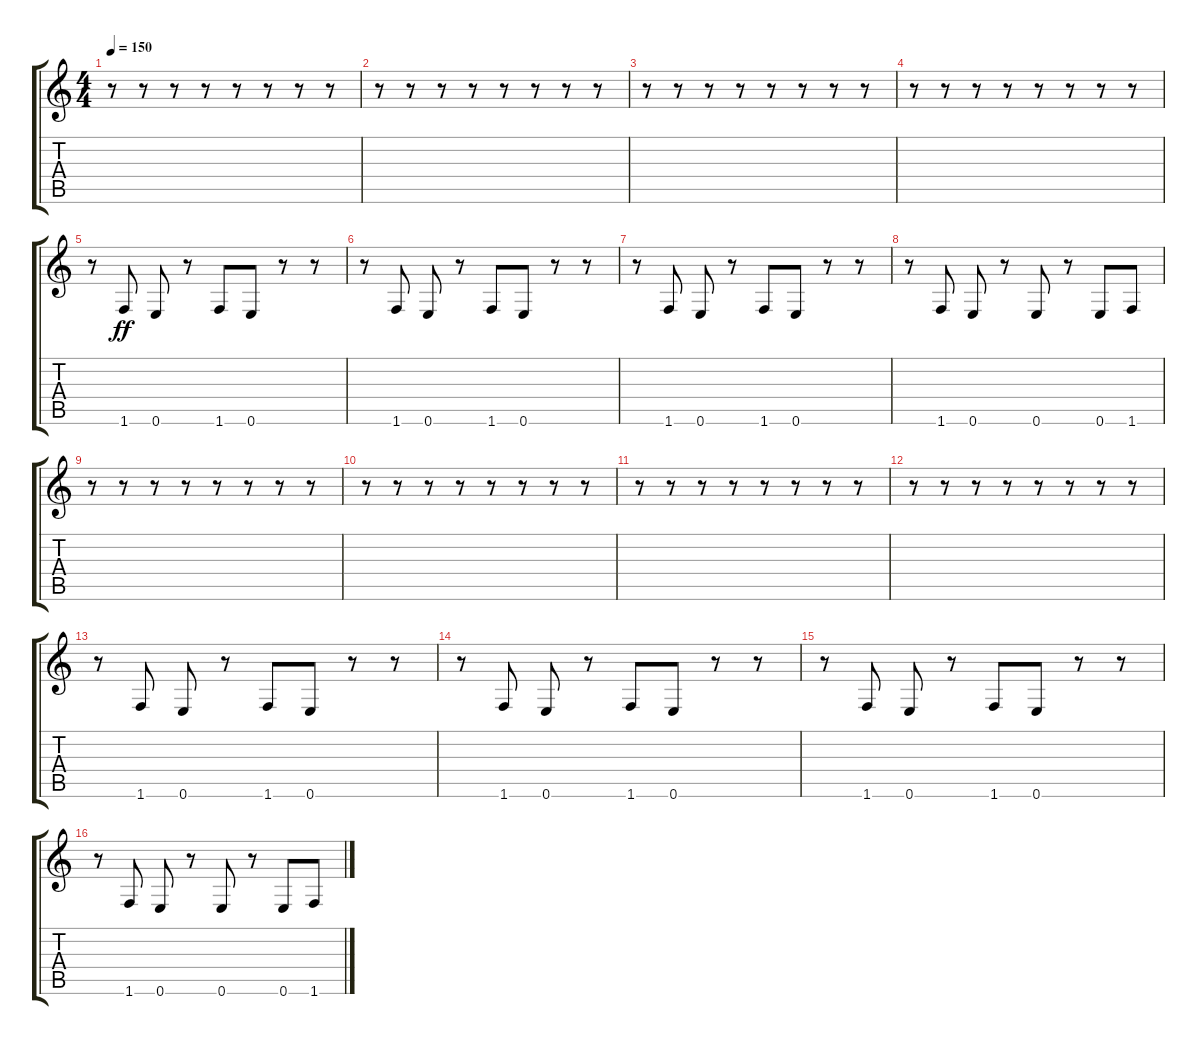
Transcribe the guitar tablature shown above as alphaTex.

\track "" {instrument electricbassfinger}
\staff {score tabs}
\tuning (E4 B3 G3 D3 A2 E2) {hide}
\ts (4 4)
\tempo 150
\clef g2
\ks c
r.8{dy ff} r.8 r.8 r.8 r.8 r.8 r.8 r.8 |
r.8 r.8 r.8 r.8 r.8 r.8 r.8 r.8 |
r.8 r.8 r.8 r.8 r.8 r.8 r.8 r.8 |
r.8 r.8 r.8 r.8 r.8 r.8 r.8 r.8 |
r.8 1.6.8 0.6.8 r.8 1.6.8 0.6.8 r.8 r.8 |
r.8 1.6.8 0.6.8 r.8 1.6.8 0.6.8 r.8 r.8 |
r.8 1.6.8 0.6.8 r.8 1.6.8 0.6.8 r.8 r.8 |
r.8 1.6.8 0.6.8 r.8 0.6.8 r.8 0.6.8 1.6.8 |
r.8 r.8 r.8 r.8 r.8 r.8 r.8 r.8 |
r.8 r.8 r.8 r.8 r.8 r.8 r.8 r.8 |
r.8 r.8 r.8 r.8 r.8 r.8 r.8 r.8 |
r.8 r.8 r.8 r.8 r.8 r.8 r.8 r.8 |
r.8 1.6.8 0.6.8 r.8 1.6.8 0.6.8 r.8 r.8 |
r.8 1.6.8 0.6.8 r.8 1.6.8 0.6.8 r.8 r.8 |
r.8 1.6.8 0.6.8 r.8 1.6.8 0.6.8 r.8 r.8 |
r.8 1.6.8 0.6.8 r.8 0.6.8 r.8 0.6.8 1.6.8
